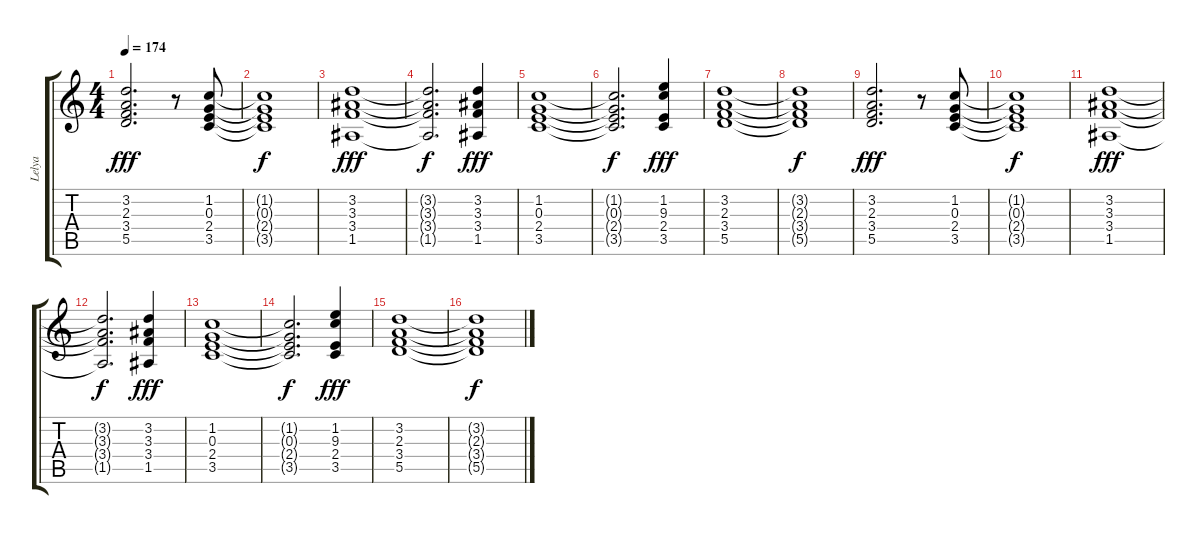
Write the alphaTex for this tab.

\track ("Lelya" "Lelya") {instrument contrabass}
\staff {score tabs}
\tuning (E4 B3 G3 D3 A2 E2) {hide}
\ts (4 4)
\tempo 174
\clef g2
\ks c
(3.2 2.3 3.4 5.5).2{d dy fff} r.8 (1.2 0.3 2.4 3.5).8 |
(1.2{t} 0.3{t} 2.4{t} 3.5{t}).1{dy f} |
(3.2 3.3 3.4 1.5).1{dy fff} |
(3.2{t} 3.3{t} 3.4{t} 1.5{t}).2{d dy f} (3.2 3.3 3.4 1.5).4{dy fff} |
(1.2 0.3 2.4 3.5).1 |
(1.2{t} 0.3{t} 2.4{t} 3.5{t}).2{d dy f} (1.2 9.3 2.4 3.5).4{dy fff} |
(3.2 2.3 3.4 5.5).1 |
(3.2{t} 2.3{t} 3.4{t} 5.5{t}).1{dy f} |
(3.2 2.3 3.4 5.5).2{d dy fff} r.8 (1.2 0.3 2.4 3.5).8 |
(1.2{t} 0.3{t} 2.4{t} 3.5{t}).1{dy f} |
(3.2 3.3 3.4 1.5).1{dy fff} |
(3.2{t} 3.3{t} 3.4{t} 1.5{t}).2{d dy f} (3.2 3.3 3.4 1.5).4{dy fff} |
(1.2 0.3 2.4 3.5).1 |
(1.2{t} 0.3{t} 2.4{t} 3.5{t}).2{d dy f} (1.2 9.3 2.4 3.5).4{dy fff} |
(3.2 2.3 3.4 5.5).1 |
(3.2{t} 2.3{t} 3.4{t} 5.5{t}).1{dy f}
